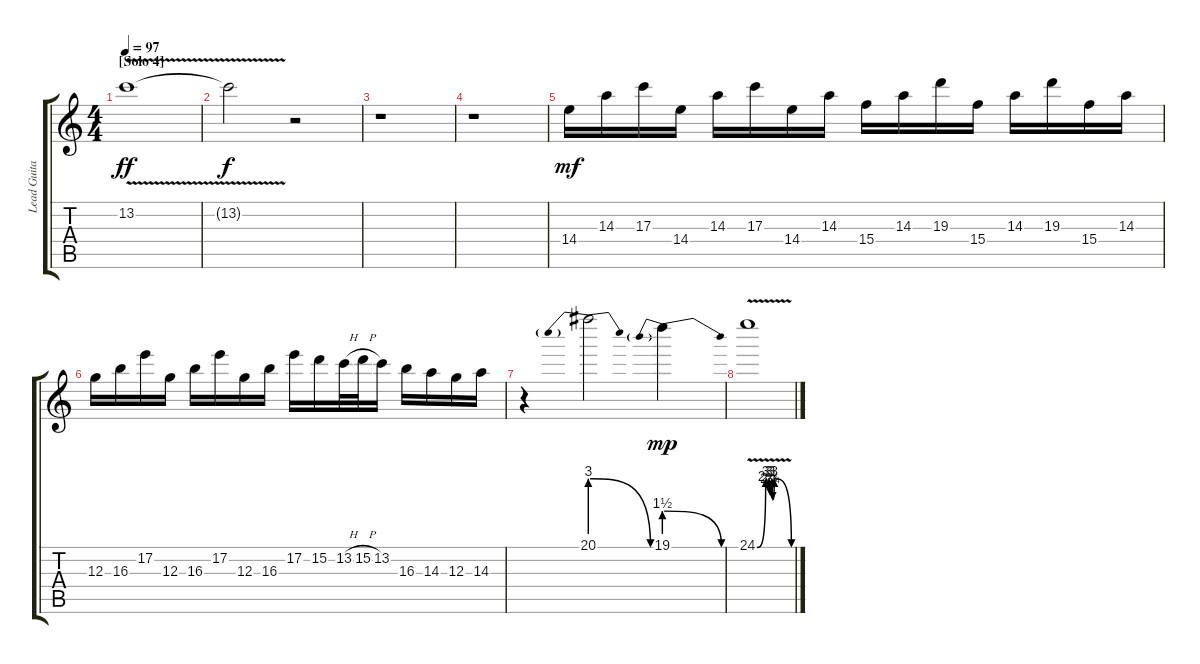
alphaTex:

\track ("Lead Guitar 1" "Lead Guita") {instrument distortionguitar}
\staff {score tabs}
\tuning (E4 B3 G3 D3 A2 E2) {hide}
\ts (4 4)
\section ("" "[Solo 4]")
\tempo 97
\clef g2
\ks c
13.2{v}.1{dy ff volume 4} |
13.2{t}.2{dy f volume 0} r.2{volume 13} |
r.1 |
r.1 |
14.4.16{dy mf} 14.3.16 17.3.16 14.4.16 14.3.16 17.3.16 14.4.16 14.3.16 15.4.16 14.3.16 19.3.16 15.4.16 14.3.16 19.3.16 15.4.16 14.3.16 |
12.3.16 16.3.16 17.2.16 12.3.16 16.3.16 17.2.16 12.3.16 16.3.16 17.2.16 15.2.16 13.2{h}.32 15.2{h}.32 13.2.16 16.3.16 14.3.16 12.3.16 14.3.16 |
r.4 20.1{be (prebendrelease 0 12 60 0)}.2 19.1{be (prebendrelease 0 6 60 0)}.4{dy mp} |
24.1{be (custom 0 0 15 12 18 10 20 12 22 9 25 12 27 8 30 12 60 0) v}.1
